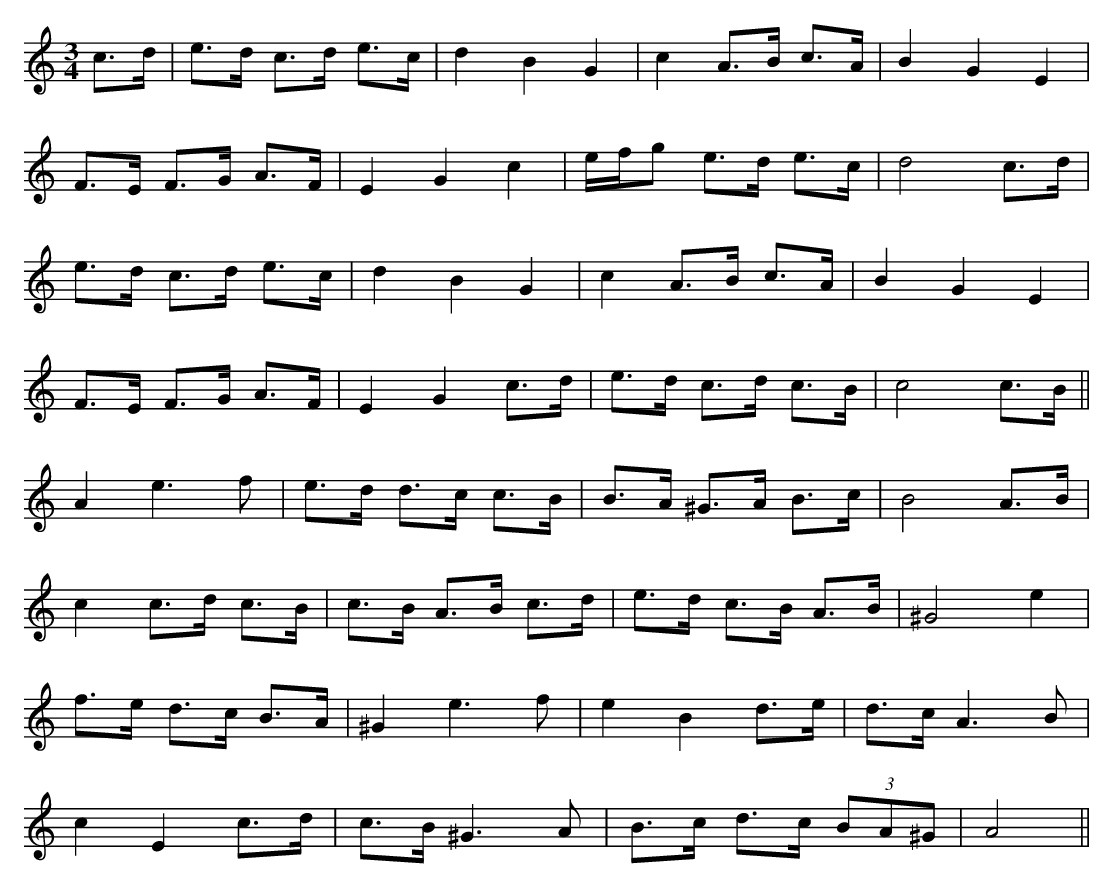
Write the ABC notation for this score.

X:1
M:3/4
K:C
c3/2d/|e3/2d/ c3/2d/ e3/2c/|d2 B2 G2|c2 A3/2B/ c3/2A/|B2 G2 E2|
F3/2E/ F3/2G/ A3/2F/|[E2] G2 c2|e/f/g e3/2d/ e3/2c/|d4 c3/2d/|
e3/2d/ c3/2d/ e3/2c/|d2 B2 G2|c2 A3/2B/ c3/2A/|B2 G2 E2|
F3/2E/ F3/2G/ A3/2F/|E2 G2 c3/2d/|e3/2d/ c3/2d/ c3/2B/|c4 c3/2B/||
A2 e3 f|e3/2d/ d3/2c/ c3/2B/|B3/2A/ ^G3/2A/ B3/2c/|B4 A3/2B/|
c2c3/2d/ c3/2B/|c3/2B/ A3/2B/ c3/2d/|e3/2d/ c3/2B/ A3/2B/|^G4 e2|
f3/2e/ d3/2c/ B3/2A/|^G2 e3 f|e2 B2 d3/2e/|d3/2c/ A3 B|
c2 E2 c3/2d/|c3/2B/ ^G3 A|B3/2c/ d3/2c/ (3BA^G|A4||
